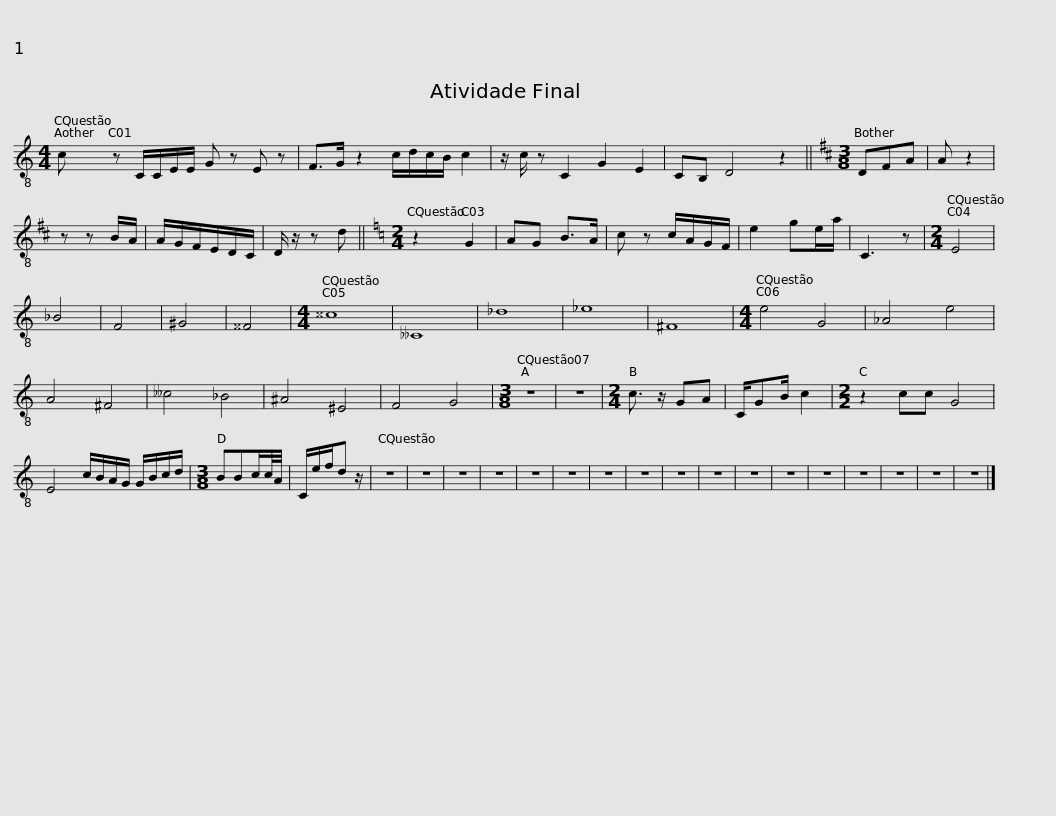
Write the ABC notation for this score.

X:1
L:1/8
M:4/4
I:linebreak $
K:C
V:1 treble-8
V:1
 c z C/C/E/E/ G z E z | F>G z2 c/d/c/B/ c2 | z/ c/ z C2 G2 E2 | CB, D4 z2 ||$[K:D][M:3/8] DFA | %5
 A z2 | z z B/A/ | A/G/F/E/D/C/ | D/ z/ z d ||$[K:C][M:2/4] z2 G2- | %10
 AG B>A | c z c/A/G/F/ | e2- ge/a/ | C3 z |$[M:2/4] E4 | %15
 _B4 | F4 | ^G4 | ^^F4 |$[M:4/4] ^^c8 | %20
 __C8 | _d8 | _e8 | ^F8 |$[M:4/4] e4 G4 | %25
 _A4 e4 | A4 ^F4 | __c4 _B4 | ^A4 ^E4 | F4 G4 |$ %30
[M:3/8] z3 | z3 |$[M:2/4] c3/2 z/ GA | C/GB/ c2 |$[M:2/2] z2 cc G4 | %35
 E4 c/B/A/G/ G/B/c/d/ |$[M:3/8] BBc/c/4A/4 | C/e/f/d z/ |$ z3 | z3 | %40
 z3 | z3 | z3 | z3 | z3 | %45
 z3 | z3 | z3 | z3 | z3 | %50
 z3 | z3 | z3 | z3 | z3 |] %55
